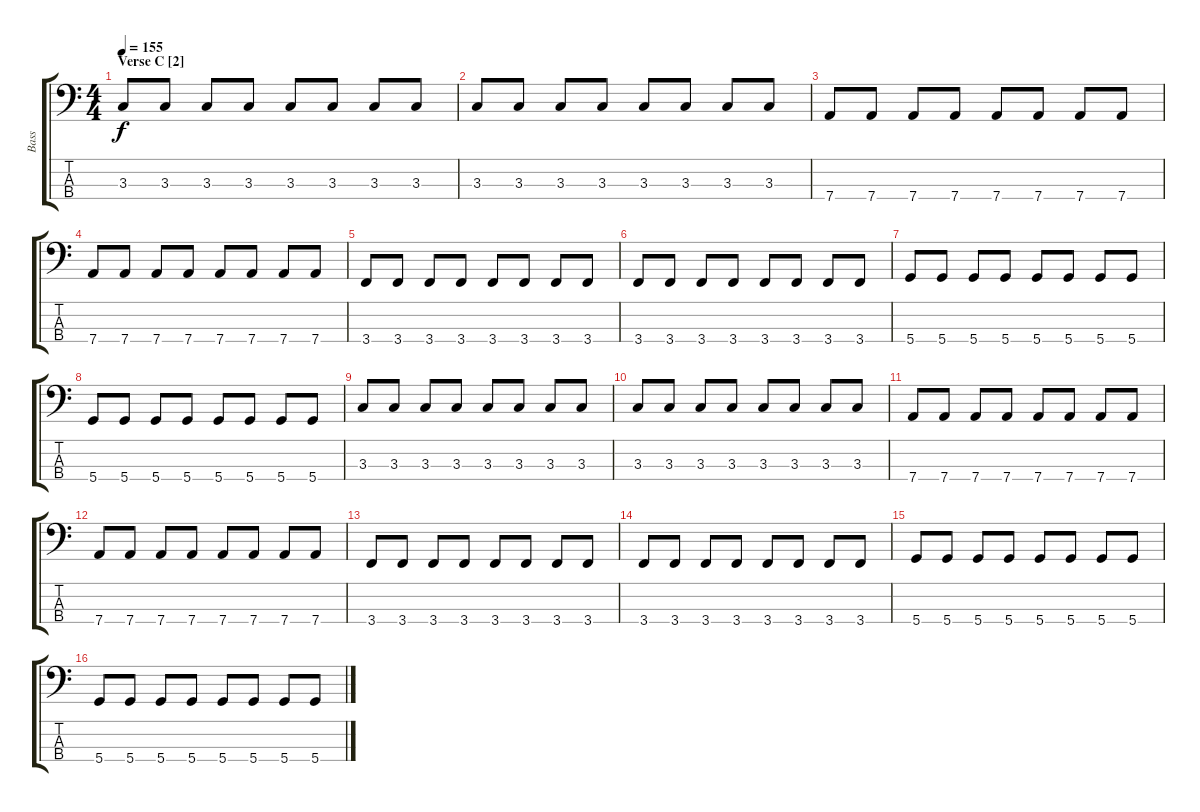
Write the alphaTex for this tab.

\track ("Bass" "Bass") {instrument electricbasspick}
\staff {score tabs}
\tuning (G2 D2 A1 D1) {hide}
\ts (4 4)
\section ("" "Verse C [2]")
\tempo 155
\clef f4
\ks c
3.3.8{dy f} 3.3.8 3.3.8 3.3.8 3.3.8 3.3.8 3.3.8 3.3.8 |
3.3.8 3.3.8 3.3.8 3.3.8 3.3.8 3.3.8 3.3.8 3.3.8 |
7.4.8 7.4.8 7.4.8 7.4.8 7.4.8 7.4.8 7.4.8 7.4.8 |
7.4.8 7.4.8 7.4.8 7.4.8 7.4.8 7.4.8 7.4.8 7.4.8 |
3.4.8 3.4.8 3.4.8 3.4.8 3.4.8 3.4.8 3.4.8 3.4.8 |
3.4.8 3.4.8 3.4.8 3.4.8 3.4.8 3.4.8 3.4.8 3.4.8 |
5.4.8 5.4.8 5.4.8 5.4.8 5.4.8 5.4.8 5.4.8 5.4.8 |
5.4.8 5.4.8 5.4.8 5.4.8 5.4.8 5.4.8 5.4.8 5.4.8 |
3.3.8 3.3.8 3.3.8 3.3.8 3.3.8 3.3.8 3.3.8 3.3.8 |
3.3.8 3.3.8 3.3.8 3.3.8 3.3.8 3.3.8 3.3.8 3.3.8 |
7.4.8 7.4.8 7.4.8 7.4.8 7.4.8 7.4.8 7.4.8 7.4.8 |
7.4.8 7.4.8 7.4.8 7.4.8 7.4.8 7.4.8 7.4.8 7.4.8 |
3.4.8 3.4.8 3.4.8 3.4.8 3.4.8 3.4.8 3.4.8 3.4.8 |
3.4.8 3.4.8 3.4.8 3.4.8 3.4.8 3.4.8 3.4.8 3.4.8 |
5.4.8 5.4.8 5.4.8 5.4.8 5.4.8 5.4.8 5.4.8 5.4.8 |
5.4.8 5.4.8 5.4.8 5.4.8 5.4.8 5.4.8 5.4.8 5.4.8
